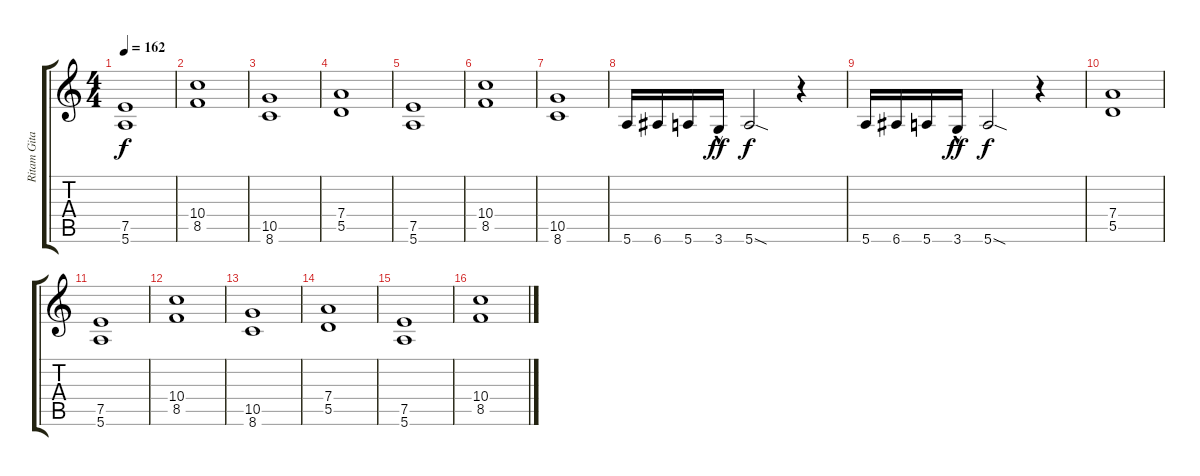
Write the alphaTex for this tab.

\track ("Ritam Gitara" "Ritam Gita") {instrument distortionguitar}
\staff {score tabs}
\tuning (E4 B3 G3 D3 A2 E2) {hide}
\ts (4 4)
\tempo 162
\clef g2
\ks c
(7.5 5.6).1{dy f} |
(10.4 8.5).1 |
(10.5 8.6).1 |
(7.4 5.5).1 |
(7.5 5.6).1 |
(10.4 8.5).1 |
(10.5 8.6).1 |
5.6.16 6.6.16 5.6.16 3.6{hac}.16{dy ff} 5.6{sod}.2{dy f} r.4 |
5.6.16 6.6.16 5.6.16 3.6{hac}.16{dy ff} 5.6{sod}.2{dy f} r.4 |
(7.4 5.5).1 |
(7.5 5.6).1 |
(10.4 8.5).1 |
(10.5 8.6).1 |
(7.4 5.5).1 |
(7.5 5.6).1 |
(10.4 8.5).1
